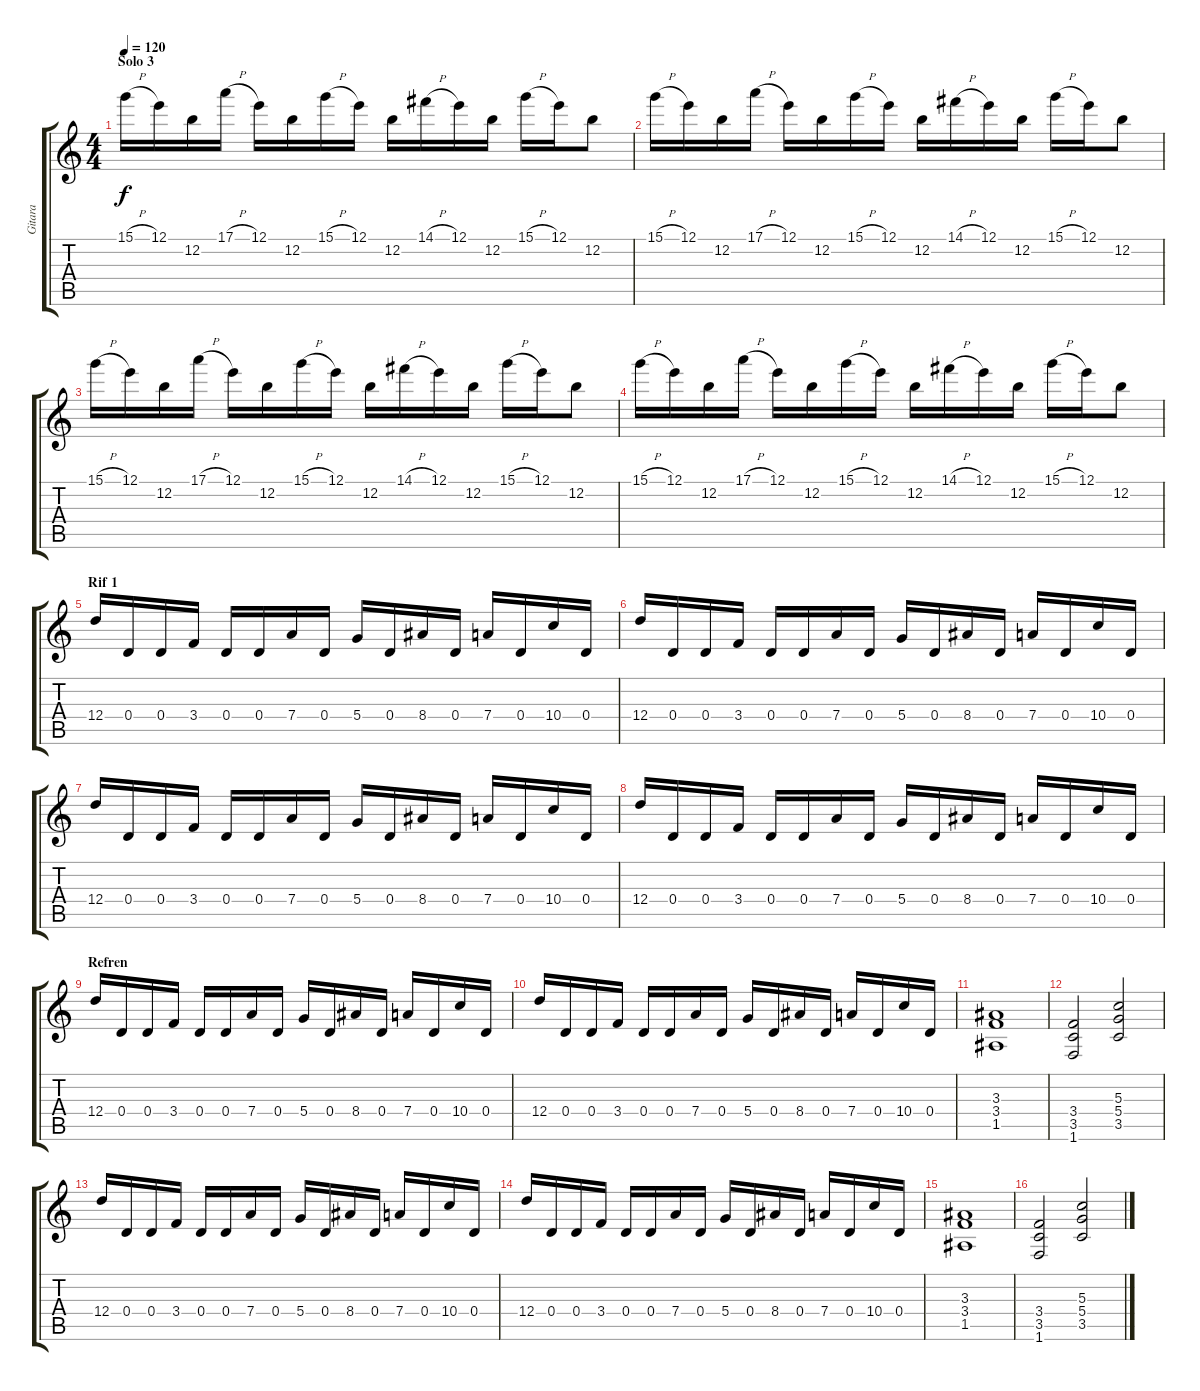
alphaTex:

\track ("Gitara" "Gitara") {instrument distortionguitar}
\staff {score tabs}
\tuning (E4 B3 G3 D3 A2 E2) {hide}
\ts (4 4)
\section ("" "Solo 3")
\tempo 120
\clef g2
\ks c
15.1{h}.16{dy f} 12.1.16 12.2.16 17.1{h}.16 12.1.16 12.2.16 15.1{h}.16 12.1.16 12.2.16 14.1{h}.16 12.1.16 12.2.16 15.1{h}.16 12.1.16 12.2.8 |
15.1{h}.16 12.1.16 12.2.16 17.1{h}.16 12.1.16 12.2.16 15.1{h}.16 12.1.16 12.2.16 14.1{h}.16 12.1.16 12.2.16 15.1{h}.16 12.1.16 12.2.8 |
15.1{h}.16 12.1.16 12.2.16 17.1{h}.16 12.1.16 12.2.16 15.1{h}.16 12.1.16 12.2.16 14.1{h}.16 12.1.16 12.2.16 15.1{h}.16 12.1.16 12.2.8 |
15.1{h}.16 12.1.16 12.2.16 17.1{h}.16 12.1.16 12.2.16 15.1{h}.16 12.1.16 12.2.16 14.1{h}.16 12.1.16 12.2.16 15.1{h}.16 12.1.16 12.2.8 |
\section ("" "Rif 1")
12.4.16 0.4.16 0.4.16 3.4.16 0.4.16 0.4.16 7.4.16 0.4.16 5.4.16 0.4.16 8.4.16 0.4.16 7.4.16 0.4.16 10.4.16 0.4.16 |
12.4.16 0.4.16 0.4.16 3.4.16 0.4.16 0.4.16 7.4.16 0.4.16 5.4.16 0.4.16 8.4.16 0.4.16 7.4.16 0.4.16 10.4.16 0.4.16 |
12.4.16 0.4.16 0.4.16 3.4.16 0.4.16 0.4.16 7.4.16 0.4.16 5.4.16 0.4.16 8.4.16 0.4.16 7.4.16 0.4.16 10.4.16 0.4.16 |
12.4.16 0.4.16 0.4.16 3.4.16 0.4.16 0.4.16 7.4.16 0.4.16 5.4.16 0.4.16 8.4.16 0.4.16 7.4.16 0.4.16 10.4.16 0.4.16 |
\section ("" "Refren")
12.4.16 0.4.16 0.4.16 3.4.16 0.4.16 0.4.16 7.4.16 0.4.16 5.4.16 0.4.16 8.4.16 0.4.16 7.4.16 0.4.16 10.4.16 0.4.16 |
12.4.16 0.4.16 0.4.16 3.4.16 0.4.16 0.4.16 7.4.16 0.4.16 5.4.16 0.4.16 8.4.16 0.4.16 7.4.16 0.4.16 10.4.16 0.4.16 |
(3.3 3.4 1.5).1 |
(3.4 3.5 1.6).2 (5.3 5.4 3.5).2 |
12.4.16 0.4.16 0.4.16 3.4.16 0.4.16 0.4.16 7.4.16 0.4.16 5.4.16 0.4.16 8.4.16 0.4.16 7.4.16 0.4.16 10.4.16 0.4.16 |
12.4.16 0.4.16 0.4.16 3.4.16 0.4.16 0.4.16 7.4.16 0.4.16 5.4.16 0.4.16 8.4.16 0.4.16 7.4.16 0.4.16 10.4.16 0.4.16 |
(3.3 3.4 1.5).1 |
(3.4 3.5 1.6).2 (5.3 5.4 3.5).2
